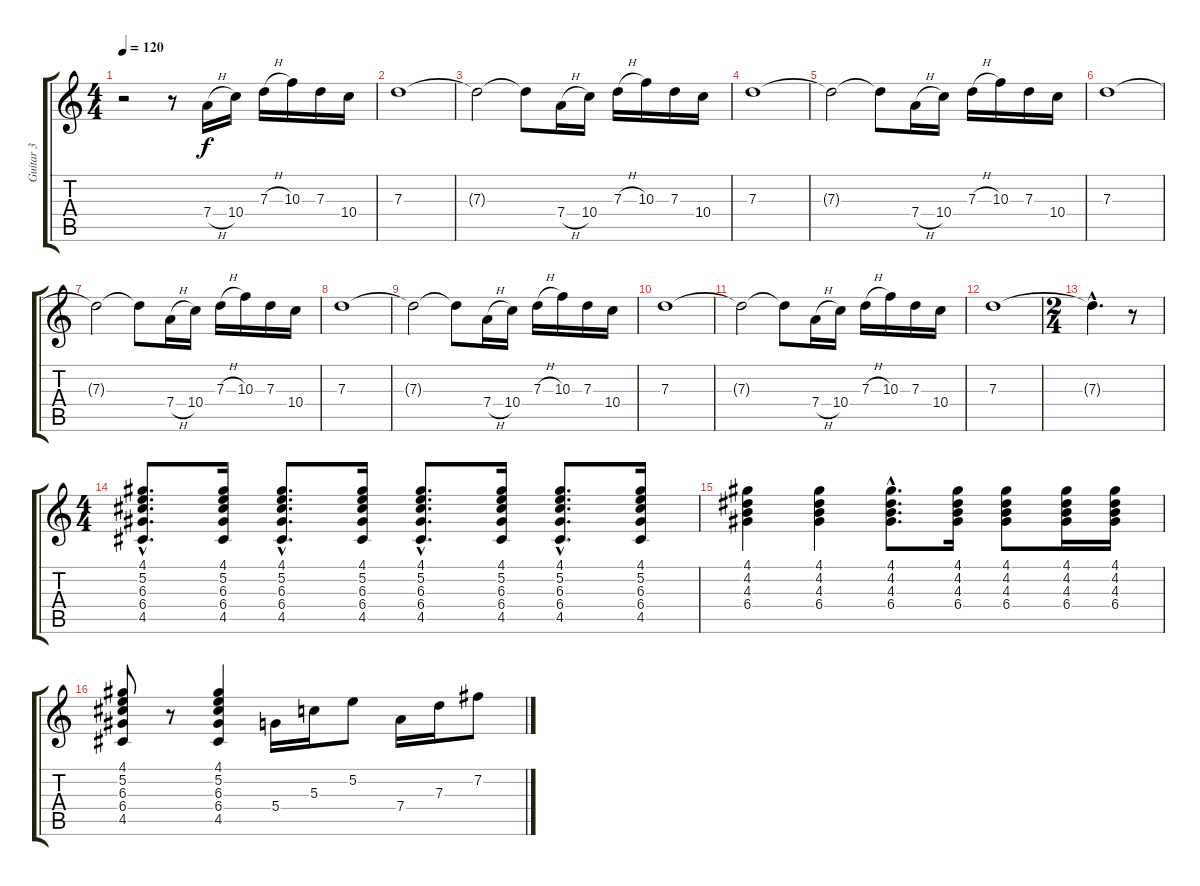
\track ("Guitar 3" "Guitar 3") {instrument overdrivenguitar}
\staff {score tabs}
\tuning (E4 B3 G3 D3 A2 E2) {hide}
\ts (4 4)
\tempo 120
\clef g2
\ks c
r.2{dy f instrument overdrivenguitar} r.8 7.4{h}.16 10.4.16 7.3{h}.16 10.3.16 7.3.16 10.4.16 |
7.3.1 |
7.3{t}.2 7.3{t}.8 7.4{h}.16 10.4.16 7.3{h}.16 10.3.16 7.3.16 10.4.16 |
7.3.1 |
7.3{t}.2 7.3{t}.8 7.4{h}.16 10.4.16 7.3{h}.16 10.3.16 7.3.16 10.4.16 |
7.3.1 |
7.3{t}.2 7.3{t}.8 7.4{h}.16 10.4.16 7.3{h}.16 10.3.16 7.3.16 10.4.16 |
7.3.1 |
7.3{t}.2 7.3{t}.8 7.4{h}.16 10.4.16 7.3{h}.16 10.3.16 7.3.16 10.4.16 |
7.3.1 |
7.3{t}.2 7.3{t}.8 7.4{h}.16 10.4.16 7.3{h}.16 10.3.16 7.3.16 10.4.16 |
7.3.1 |
\ts (2 4)
7.3{hac t}.4{d} r.8 |
\ts (4 4)
(4.1{hac} 5.2{hac} 6.3{hac} 6.4{hac} 4.5{hac}).8{d} (4.1 5.2 6.3 6.4 4.5).16 (4.1{hac} 5.2{hac} 6.3{hac} 6.4{hac} 4.5{hac}).8{d} (4.1 5.2 6.3 6.4 4.5).16 (4.1{hac} 5.2{hac} 6.3{hac} 6.4{hac} 4.5{hac}).8{d} (4.1 5.2 6.3 6.4 4.5).16 (4.1{hac} 5.2{hac} 6.3{hac} 6.4{hac} 4.5{hac}).8{d} (4.1 5.2 6.3 6.4 4.5).16 |
(4.1 4.2 4.3 6.4).4 (4.1 4.2 4.3 6.4).4 (4.1{hac} 4.2{hac} 4.3{hac} 6.4{hac}).8{d} (4.1 4.2 4.3 6.4).16 (4.1 4.2 4.3 6.4).8 (4.1 4.2 4.3 6.4).16 (4.1 4.2 4.3 6.4).16 |
(4.1 5.2 6.3 6.4 4.5).8 r.8 (4.1 5.2 6.3 6.4 4.5).4 5.4.16 5.3.16 5.2.8 7.4.16 7.3.16 7.2.8
